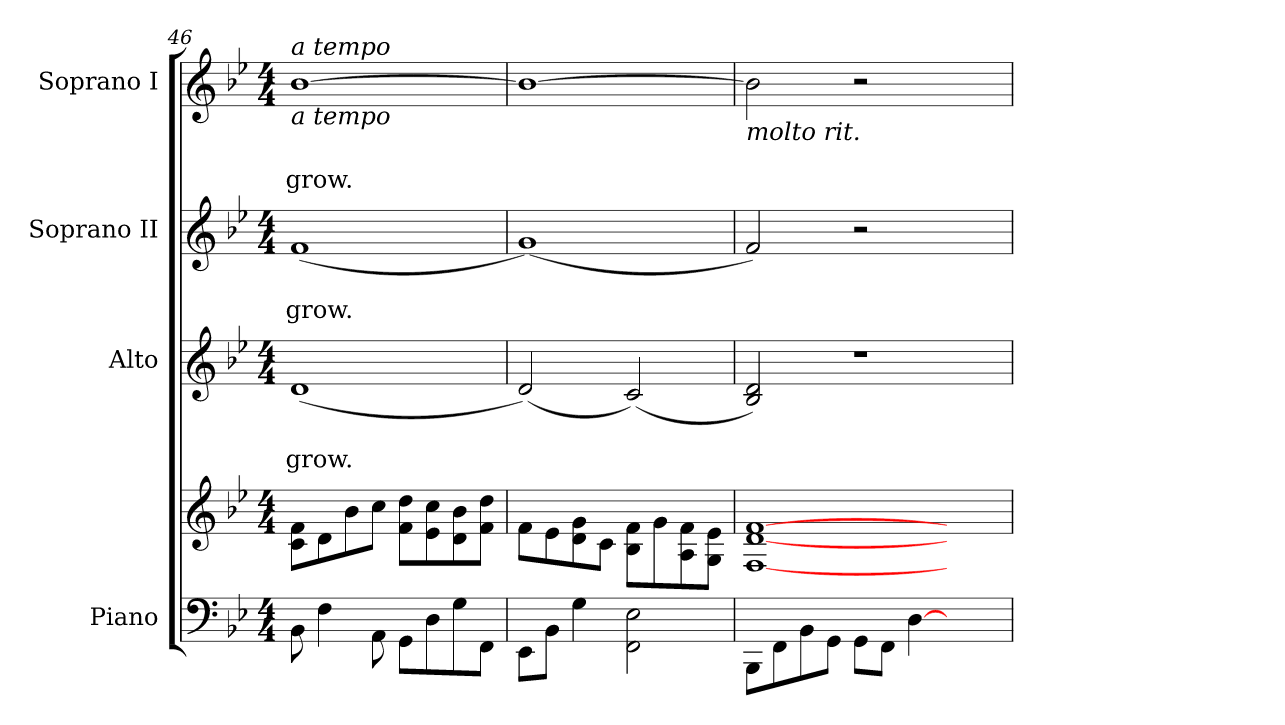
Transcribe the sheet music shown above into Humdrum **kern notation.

**kern	**kern	**kern	**text	**text	**kern	**text	**text	**kern	**text	**text
*part4	*part4	*part3	*part3	*part3	*part2	*part2	*part2	*part1	*part1	*part1
*staff5	*staff4	*staff3	*staff3	*staff3	*staff2	*staff2	*staff2	*staff1	*staff1	*staff1
*I"Piano	*	*I"Alto	*	*	*I"Soprano II	*	*	*I"Soprano I	*	*
*	*	*I'A	*	*	*I'S2	*	*	*I'S1	*	*
!!LO:LB:g=z
*clefF4	*clefG2	*clefG2	*	*	*clefG2	*	*	*clefG2	*	*
*k[b-e-]	*k[b-e-]	*k[b-e-]	*	*	*k[b-e-]	*	*	*k[b-e-]	*	*
*B-:	*B-:	*B-:	*	*	*B-:	*	*	*B-:	*	*
*M4/4	*M4/4	*M4/4	*	*	*M4/4	*	*	*M4/4	*	*
=46	=46	=46	=46	=46	=46	=46	=46	=46	=46	=46
!	!	!	!	!LO:LY:b	!	!	!	!	!	!
!	!	!	!	!	!	!	!LO:LY:b	!	!	!
!	!	!	!	!	!	!	!	!LO:TX:a:i:t=a tempo	!	!
!	!	!	!	!	!	!	!	!LO:TX:b:i:t=a tempo	!	!
!	!	!	!	!	!	!	!	!	!	!LO:LY:b
8BB-\	8c\ 8f\L	(<1d	.	grow.	(<1f	.	grow.	[1b-	.	grow.
4F\	8d\	.	.	.	.	.	.	.	.	.
.	8b-\	.	.	.	.	.	.	.	.	.
8AA\	8cc\J	.	.	.	.	.	.	.	.	.
8GG\L	8f\ 8dd\L	.	.	.	.	.	.	.	.	.
8D\	8e-\ 8cc\	.	.	.	.	.	.	.	.	.
8G\	8d\ 8b-\	.	.	.	.	.	.	.	.	.
8FF\J	8f\ 8dd\J	.	.	.	.	.	.	.	.	.
=47	=47	=47	=47	=47	=47	=47	=47	=47	=47	=47
8EE-\L	8f\L	(<2d/)	.	.	(<1g)	.	.	1b-_	.	.
8BB-\J	8e-\	.	.	.	.	.	.	.	.	.
4G\	8d\ 8g\	.	.	.	.	.	.	.	.	.
.	8c\J	.	.	.	.	.	.	.	.	.
2FF\ 2E-\	8B-\ 8f\L	(<2c/)	.	.	.	.	.	.	.	.
.	8g\	.	.	.	.	.	.	.	.	.
.	8A\ 8f\	.	.	.	.	.	.	.	.	.
.	8G\ 8e-\J	.	.	.	.	.	.	.	.	.
=48	=48	=48	=48	=48	=48	=48	=48	=48	=48	=48
!	!	!	!	!	!	!	!	!LO:TX:b:i:t=molto rit.	!	!
8BBB-\L	[1F [1d [1f	2B-/ 2d/)	.	.	2f/)	.	.	2b-\]	.	.
8FF\	.	.	.	.	.	.	.	.	.	.
8BB-\	.	.	.	.	.	.	.	.	.	.
8GG\J	.	.	.	.	.	.	.	.	.	.
8GG\L	.	1r	.	.	2r	.	.	2r	.	.
8FF\J	.	.	.	.	.	.	.	.	.	.
[4D\	.	.	.	.	.	.	.	.	.	.
2ryy	2ryy	.	.	.	2ryy	.	.	2ryy	.	.
=	=	=	=	=	=	=	=	=	=	=
*-	*-	*-	*-	*-	*-	*-	*-	*-	*-	*-
